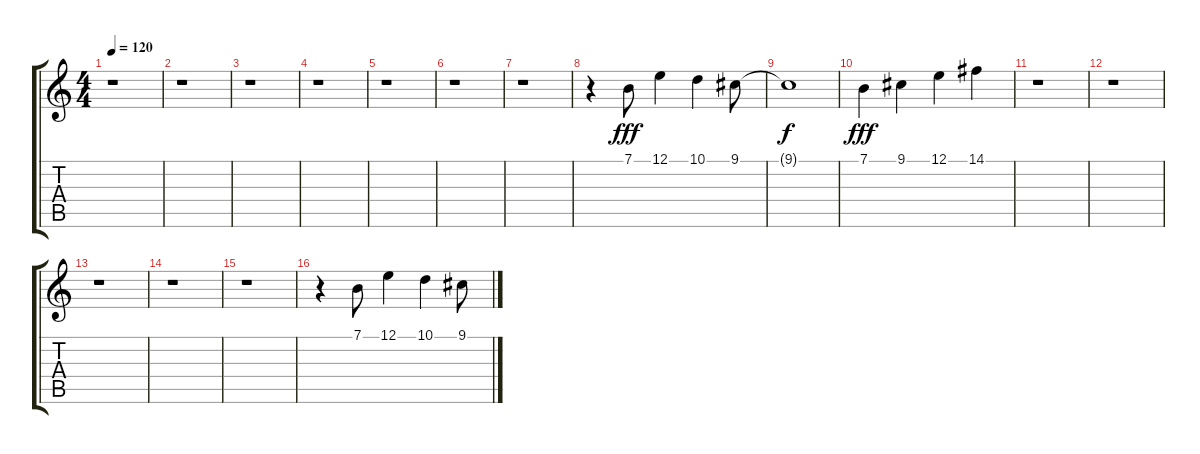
\track "" {instrument electricpiano2}
\staff {score tabs}
\tuning (E4 B3 G3 D3 A2 E2) {hide}
\ts (4 4)
\tempo 120
\clef g2
\ks c
r.1{dy fff} |
r.1 |
r.1 |
r.1 |
r.1 |
r.1 |
r.1 |
r.4 7.1.8 12.1.4 10.1.4 9.1.8 |
9.1{t}.1{dy f} |
7.1.4{dy fff} 9.1.4 12.1.4 14.1.4 |
r.1 |
r.1 |
r.1 |
r.1 |
r.1 |
r.4 7.1.8 12.1.4 10.1.4 9.1.8
